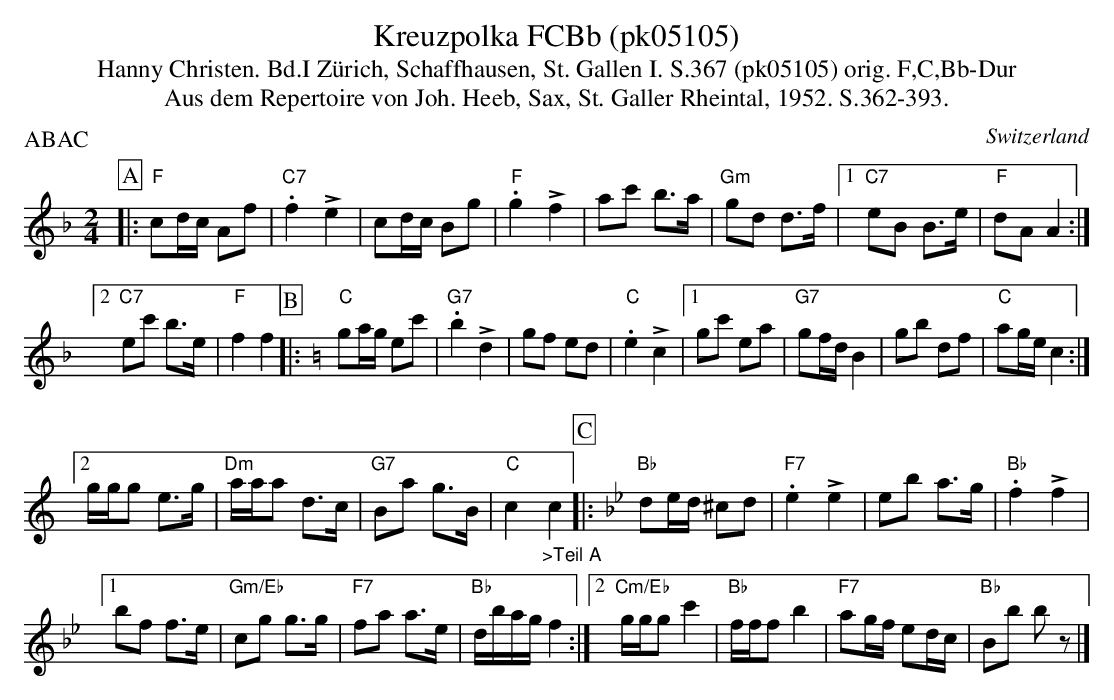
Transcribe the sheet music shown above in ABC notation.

X:1
T: Kreuzpolka FCBb (pk05105)
T:Hanny Christen. Bd.I Zürich, Schaffhausen, St. Gallen I. S.367 (pk05105) orig. F,C,Bb-Dur
T: Aus dem Repertoire von Joh. Heeb, Sax, St. Galler Rheintal, 1952. S.362-393.
M:2/4
L:1/16
P:ABAC
O:Switzerland
K:F major
[P:A] |:"F"c2dc A2f2 | "C7".f4!>!e4 | c2dc B2g2 | "F".g4!>!f4 | a2c'2 b3a | "Gm"g2d2 d3f |1 "C7"e2B2 B3e | "F"d2A2A4 :|2
"C7"e2c'2 b3e | "F"f4f4 [P:B] |: [K:C] "C"g2ag e2c'2 | "G7".b4!>!d4 | g2f2 e2d2 | "C".e4!>!c4 |1 g2c'2 e2a2 | "G7"g2fdB4 | g2b2 d2f2 | "C"a2gec4 :|2
 ggg2 e3g | "Dm"aaa2 d3c | "G7"B2a2 g3B | "C"c4"_>Teil A"c4 [P:C] |: [K:Bb] "Bb"d2ed ^c2d2 | "F7".e4!>!e4 | e2b2 a3g | "Bb".f4!>!f4 |1
b2f2 f3e | "Gm/Eb"c2g2 g3g | "F7"f2a2 a3e |  "Bb"dbagf4 :|2 "Cm/Eb"ggg2c'4 | "Bb"fff2b4 | "F7"a2gf e2dc | "Bb"B2b2 b2z2 |]
